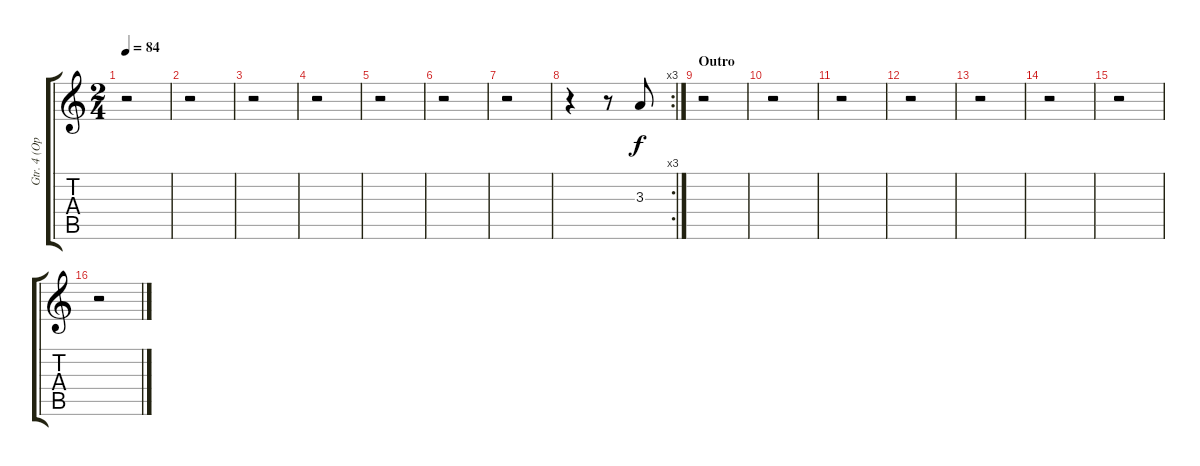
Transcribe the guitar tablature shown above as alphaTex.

\track ("Gtr. 4 (Open D)" "Gtr. 4 (Op") {instrument overdrivenguitar}
\staff {score tabs}
\tuning (D4 A3 Gb3 D3 A2 D2) {hide}
\ts (2 4)
\tempo 84
\clef g2
\ks c
r.2{dy f} |
r.2 |
r.2 |
r.2 |
r.2 |
r.2 |
r.2 |
\rc 3
r.4 r.8 3.3.8 |
\section ("" "Outro")
r.2 |
r.2 |
r.2 |
r.2 |
r.2 |
r.2 |
r.2 |
r.2
